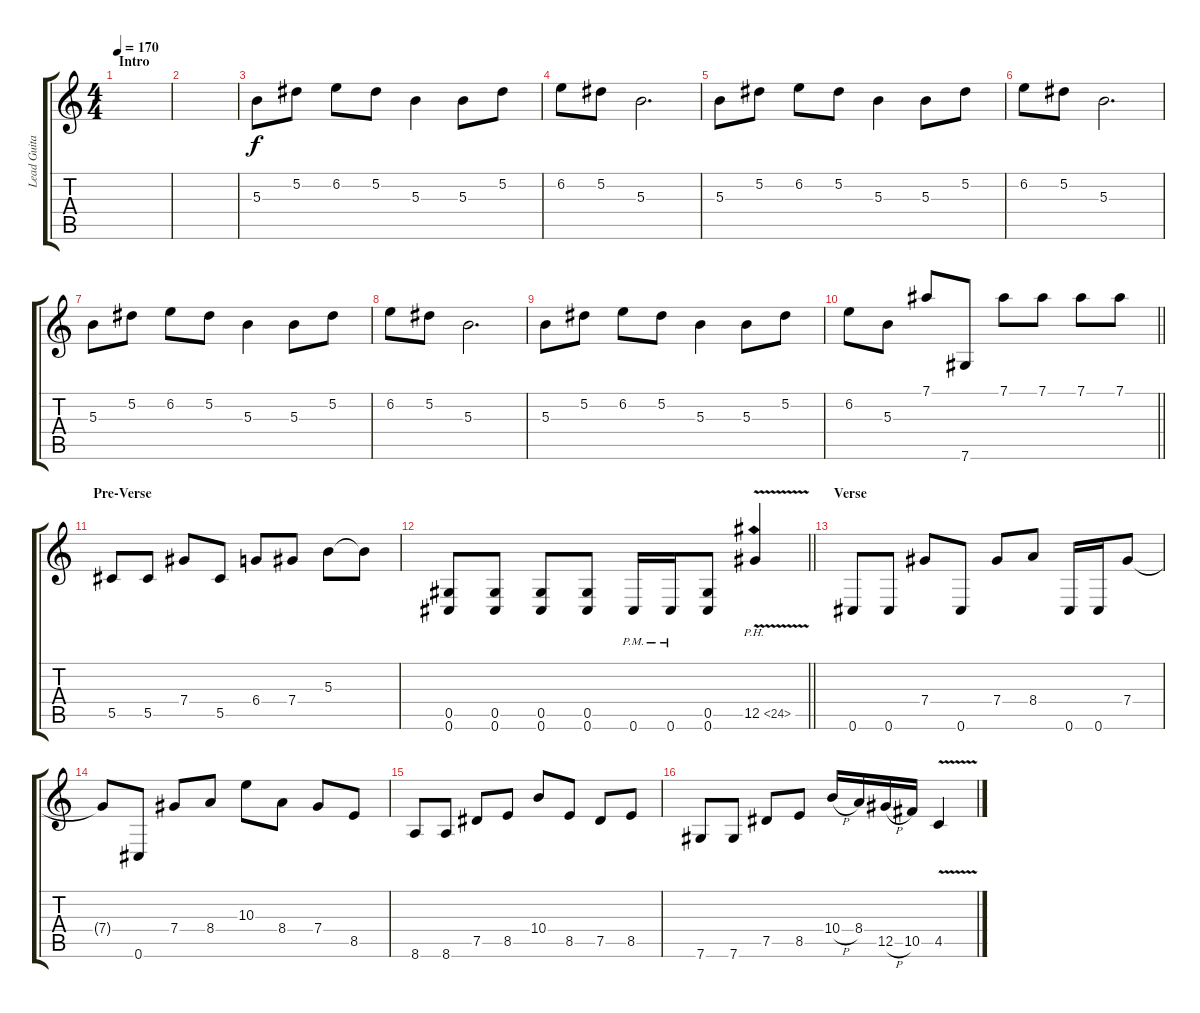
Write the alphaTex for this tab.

\track ("Lead Guitar II" "Lead Guita") {instrument distortionguitar}
\staff {score tabs}
\tuning (Eb4 Bb3 Gb3 Db3 Ab2 Db2) {hide}
\ts (4 4)
\section ("" "Intro")
\tempo 170
\clef g2
\ks c
|
|
5.3.8 5.2.8 6.2.8 5.2.8 5.3.4 5.3.8 5.2.8 |
6.2.8 5.2.8 5.3.2{d} |
5.3.8 5.2.8 6.2.8 5.2.8 5.3.4 5.3.8 5.2.8 |
6.2.8 5.2.8 5.3.2{d} |
5.3.8 5.2.8 6.2.8 5.2.8 5.3.4 5.3.8 5.2.8 |
6.2.8 5.2.8 5.3.2{d} |
5.3.8 5.2.8 6.2.8 5.2.8 5.3.4 5.3.8 5.2.8 |
\barLineRight lightlight
6.2.8 5.3.8 7.1.8 7.6.8 7.1.8 7.1.8 7.1.8 7.1.8 |
\section ("" "Pre-Verse")
5.5.8 5.5.8 7.4.8 5.5.8 6.4.8 7.4.8 5.3.8 5.3{t}.8 |
\barLineRight lightlight
(0.5 0.6).8 (0.5 0.6).8 (0.5 0.6).8 (0.5 0.6).8 0.6{pm}.16 0.6{pm}.16 (0.5 0.6).8 12.5{ph 12 v}.4 |
\section ("" "Verse")
0.6.8 0.6.8 7.4.8 0.6.8 7.4.8 8.4.8 0.6.16 0.6.16 7.4.8 |
7.4{t}.8 0.6.8 7.4.8 8.4.8 10.3.8 8.4.8 7.4.8 8.5.8 |
8.6.8 8.6.8 7.5.8 8.5.8 10.4.8 8.5.8 7.5.8 8.5.8 |
7.6.8 7.6.8 7.5.8 8.5.8 10.4{h}.16 8.4.16 12.5{h}.16 10.5.16 4.5{v}.4
